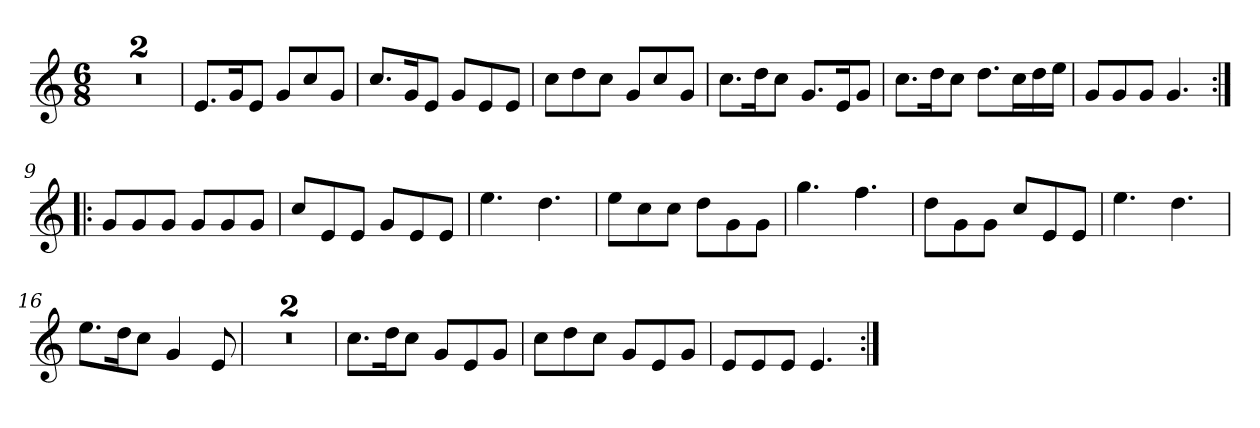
**kern
*part1
*staff1
*clefG2
*k[]
*C:
*M6/8
*MM120
=1
2.r
=2
2.r
=3
8.e/L
16g/K
8e/J
8g/L
8cc/
8g/J
=4
8.cc/L
16g/K
8e/J
8g/L
8e/
8e/J
=5
8cc\L
8dd\
8cc\J
8g/L
8cc/
8g/J
=6
8.cc\L
16dd\K
8cc\J
8.g/L
16e/K
8g/J
=7
8.cc\L
16dd\K
8cc\J
8.dd\L
16cc\L
16dd\
16ee\JJ
=8
8g/L
8g/
8g/J
4.g
=9:|!|:
8g/L
8g/
8g/J
8g/L
8g/
8g/J
=10
8cc/L
8e/
8e/J
8g/L
8e/
8e/J
=11
4.ee
4.dd
=12
8ee\L
8cc\
8cc\J
8dd\L
8g\
8g\J
=13
4.gg
4.ff
=14
8dd\L
8g\
8g\J
8cc/L
8e/
8e/J
=15
4.ee
4.dd
=16
8.ee\L
16dd\K
8cc\J
4g
8e
=17
2.r
=18
2.r
=19
8.cc\L
16dd\K
8cc\J
8g/L
8e/
8g/J
=20
8cc\L
8dd\
8cc\J
8g/L
8e/
8g/J
=21
8e/L
8e/
8e/J
4.e
=:|!
*-
